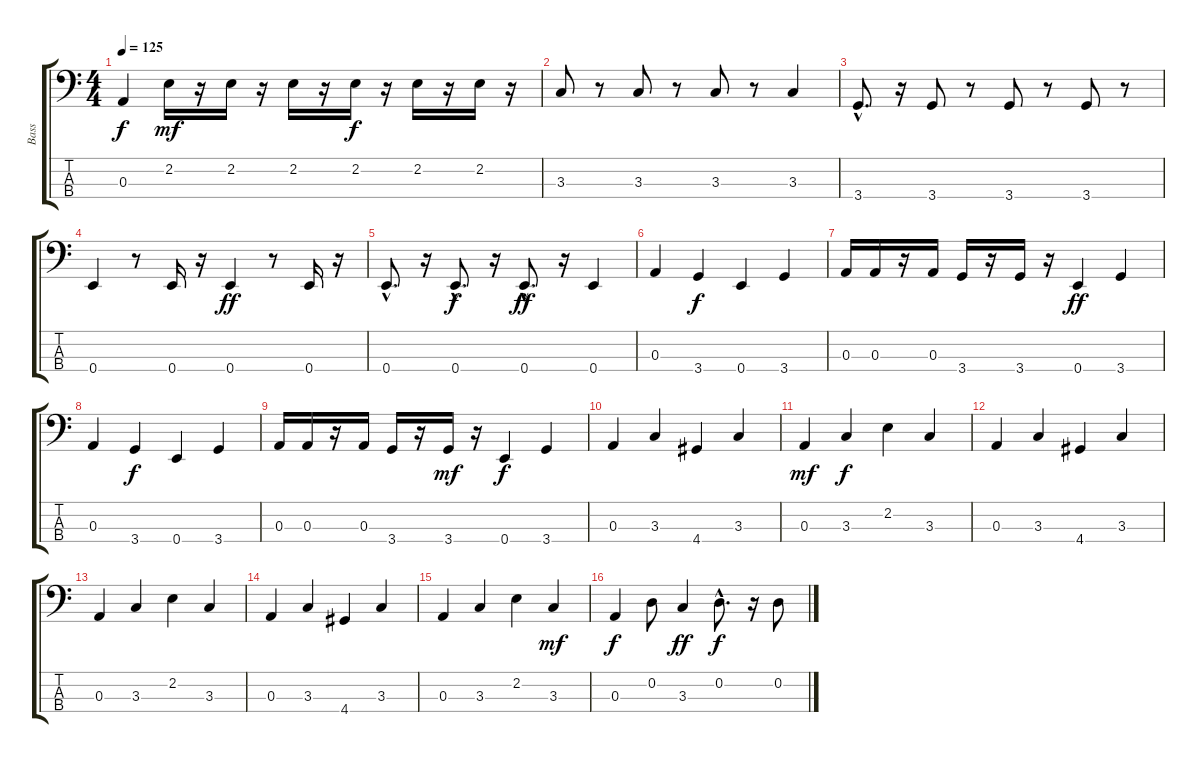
\track ("Bass" "Bass") {instrument electricbassfinger}
\staff {score tabs}
\tuning (G2 D2 A1 E1) {hide}
\ts (4 4)
\tempo 125
\clef f4
\ks c
0.3.4{dy f} 2.2.16{dy mf} r.16 2.2.16 r.16 2.2.16 r.16 2.2.16{dy f} r.16 2.2.16 r.16 2.2.16 r.16 |
3.3.8 r.8 3.3.8 r.8 3.3.8 r.8 3.3.4 |
3.4{hac}.8{d} r.16 3.4.8 r.8 3.4.8 r.8 3.4.8 r.8 |
0.4.4 r.8 0.4.16 r.16 0.4.4{dy ff} r.8 0.4.16 r.16 |
0.4{hac}.8{d} r.16 0.4{hac}.8{d dy f} r.16 0.4{hac}.8{d dy ff} r.16 0.4.4 |
0.3.4 3.4.4{dy f} 0.4.4 3.4.4 |
0.3.16 0.3.16 r.16 0.3.16 3.4.16 r.16 3.4.16 r.16 0.4.4{dy ff} 3.4.4 |
0.3.4 3.4.4{dy f} 0.4.4 3.4.4 |
0.3.16 0.3.16 r.16 0.3.16 3.4.16 r.16 3.4.16{dy mf} r.16 0.4.4{dy f} 3.4.4 |
0.3.4 3.3.4 4.4.4 3.3.4 |
0.3.4{dy mf} 3.3.4{dy f} 2.2.4 3.3.4 |
0.3.4 3.3.4 4.4.4 3.3.4 |
0.3.4 3.3.4 2.2.4 3.3.4 |
0.3.4 3.3.4 4.4.4 3.3.4 |
0.3.4 3.3.4 2.2.4 3.3.4{dy mf} |
0.3.4{dy f} 0.2.8 3.3.4{dy ff} 0.2{hac}.8{d dy f} r.16 0.2.8
